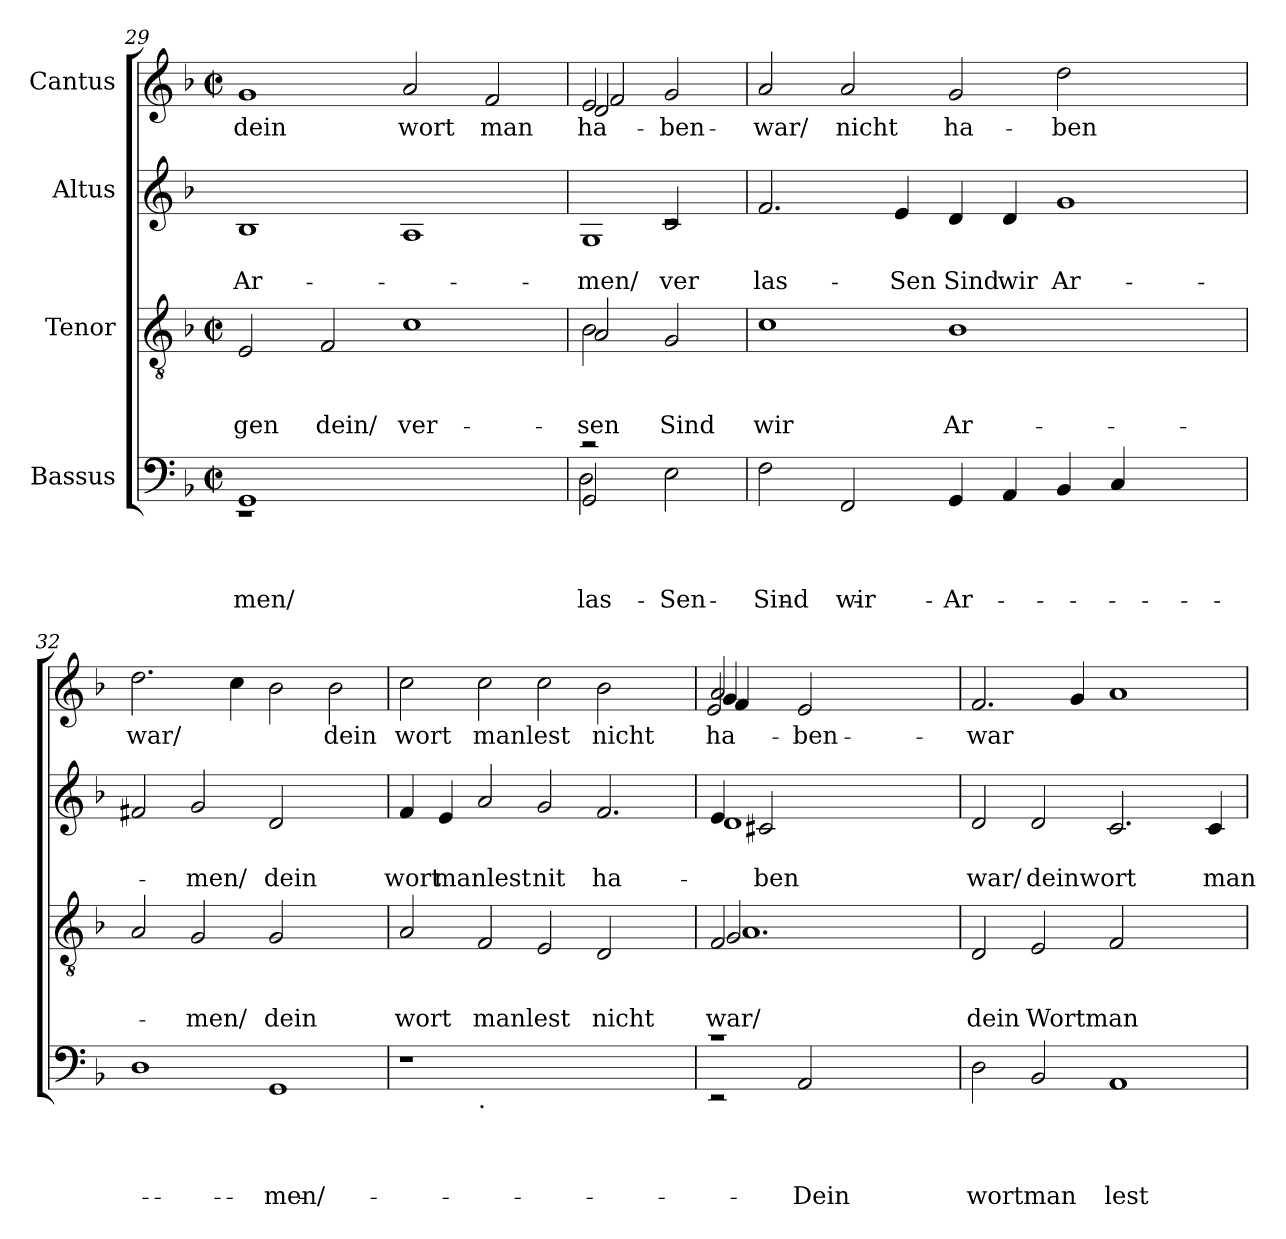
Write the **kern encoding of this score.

**kern	**text	**text	**text	**text	**kern	**text	**text	**text	**kern	**text	**text	**kern	**text
*part4	*part4	*part4	*part4	*part4	*part3	*part3	*part3	*part3	*part2	*part2	*part2	*part1	*part1
*staff4	*staff4	*staff4	*staff4	*staff4	*staff3	*staff3	*staff3	*staff3	*staff2	*staff2	*staff2	*staff1	*staff1
*I"Bassus	*	*	*	*	*I"Tenor	*	*	*	*I"Altus	*	*	*I"Cantus	*
*clefF4	*	*	*	*	*clefGv2	*	*	*	*clefG2	*	*	*clefG2	*
*k[b-]	*	*	*	*	*k[b-]	*	*	*	*k[b-]	*	*	*k[b-]	*
*F:	*	*	*	*	*F:	*	*	*	*F:	*	*	*F:	*
*M2/2	*	*	*	*	*M2/2	*	*	*	*	*	*	*M2/2	*
*met(c|)	*	*	*	*	*met(c|)	*	*	*	*	*	*	*met(c|)	*
=29	=29	=29	=29	=29	=29	=29	=29	=29	=29	=29	=29	=29	=29
*^	*	*	*	*	*	*	*	*	*	*	*	*	*
!	!LO:N:vis=1	!	!	!	!LO:LY:b	!	!	!	!LO:LY:b	!	!	!LO:LY:b	!	!LO:LY:b
1GG	0rEE	.	.	.	-men/	2E/	.	.	-gen	1B-	.	Ar-	1g	dein
!	!	!	!	!	!	!	!	!	!LO:LY:b	!	!	!	!	!
.	.	.	.	.	.	2F/	.	.	dein/	.	.	.	.	.
!	!	!	!	!	!	!	!	!	!LO:LY:b	!	!	!	!	!LO:LY:b
1ryy	.	.	.	.	.	1c	.	.	ver-	1A	.	.	2a/	wort
!	!	!	!	!	!	!	!	!	!	!	!	!	!	!LO:LY:b
.	.	.	.	.	.	.	.	.	.	.	.	.	2f/	man
=30	=30	=30	=30	=30	=30	=30	=30	=30	=30	=30	=30	=30	=30	=30
!	!	!	!	!	!LO:LY:b	!	!	!	!	!	!	!	!	!
*	*^	*	*	*	*	*	*	*	*	*	*	*	*	*
!	!	!	!	!	!	!LO:LY:b	!	!	!	!LO:LY:b	!	!	!	!	!
*	*	*	*	*	*	*	*^	*	*	*	*	*	*	*	*
!	!	!	!	!	!	!	!	!	!	!	!LO:LY:b:rj	!	!	!LO:LY:b	!	!LO:LY:b
*	*	*	*	*	*	*	*	*	*	*	*	*^	*	*	*^	*
*	*	*	*	*	*	*	*	*	*	*	*	*	*^	*	*	*	*	*
!	!	!	!	!	!	!	!	!	!	!	!	!	!	!	!	!	!	!	!LO:LY:b
*	*	*	*	*	*	*	*	*	*	*	*	*	*	*	*	*	*	*^	*
!	!	!	!	!	!	!	!	!	!	!	!	!	!	!	!	!	!	!	!	!LO:LY:b
2rc	2GG/	2D\	.	.	.	-las-	2B-\	2A/	.	.	-sen	1G	2ryy	2ryy	.	-men/	2e/	2d/	2f/	ha-
!	!	!	!	!	!	!LO:LY:b	!	!	!	!	!LO:LY:b	!	!	!	!	!LO:LY:b	!	!	!	!LO:LY:b:rj
2ryy	2ryy	2E\	.	.	.	-Sen	2ryy	2G/	.	.	Sind	.	2rc	2c/	.	ver-	2ryy	2ryy	2g/	-ben
=31	=31	=31	=31	=31	=31	=31	=31	=31	=31	=31	=31	=31	=31	=31	=31	=31	=31	=31	=31	=31
!	!	!	!	!	!	!LO:LY:b	!	!	!	!	!LO:LY:b	!	!	!	!	!LO:LY:b	!	!	!	!LO:LY:b
*v	*v	*v	*	*	*	*	*	*	*	*	*	*v	*v	*v	*	*	*v	*v	*v	*
*	*	*	*	*	*v	*v	*	*	*	*	*	*	*	*
2F\	.	.	.	Sind	1c	.	.	wir	2.f/	.	-las-	2a/	war/
!	!	!	!	!LO:LY:b	!	!	!	!	!	!	!	!	!LO:LY:b
2FF/	.	.	.	wir	.	.	.	.	.	.	.	2a/	nicht
!	!	!	!	!	!	!	!	!	!	!	!LO:LY:b	!	!
.	.	.	.	.	.	.	.	.	4e/	.	-Sen	.	.
!	!	!	!	!LO:LY:b	!	!	!	!LO:LY:b	!	!	!LO:LY:b	!	!LO:LY:b
4GG/	.	.	.	Ar-	1B-	.	.	Ar-	4d/	.	Sind	2g/	ha-
!	!	!	!	!	!	!	!	!	!	!	!LO:LY:b	!	!
4AA/	.	.	.	.	.	.	.	.	4d/	.	wir	.	.
!	!	!	!	!	!	!	!	!	!	!	!LO:LY:b	!	!LO:LY:b
4BB-/	.	.	.	.	.	.	.	.	1g	.	Ar-	2dd\	-ben
4C/	.	.	.	.	.	.	.	.	.	.	.	.	.
2ryy	.	.	.	.	2ryy	.	.	.	.	.	.	2ryy	.
=32	=32	=32	=32	=32	=32	=32	=32	=32	=32	=32	=32	=32	=32
!	!	!	!	!	!	!	!	!	!	!	!	!	!LO:LY:b
1D	.	.	.	.	2A/	.	.	.	2f#X/	.	.	2.dd\	war/
!	!	!	!	!	!	!	!	!LO:LY:b	!	!	!LO:LY:b	!	!
.	.	.	.	.	2G/	.	.	-men/	2g/	.	-men/	.	.
.	.	.	.	.	.	.	.	.	.	.	.	4cc\	.
!	!	!	!	!LO:LY:b	!	!	!	!LO:LY:b	!	!	!LO:LY:b	!	!
1GG	.	.	.	-men/	2G/	.	.	dein	2d/	.	dein	2b-\	.
!	!	!	!	!	!	!	!	!	!	!	!	!	!LO:LY:b
.	.	.	.	.	2ryy	.	.	.	2ryy	.	.	2b-\	dein
!!LO:LB:g=z
=33	=33	=33	=33	=33	=33	=33	=33	=33	=33	=33	=33	=33	=33
!	!	!	!	!	!	!	!	!LO:LY:b	!	!	!LO:LY:b	!	!LO:LY:b
*^	*	*	*	*	*	*	*	*	*	*	*	*	*
1r	2ryy	.	.	.	.	2A/	.	.	wort	4f/	.	wort	2cc\	wort
!	!	!	!	!	!	!	!	!	!	!	!	!LO:LY:b	!	!
.	.	.	.	.	.	.	.	.	.	4e/	.	manlest	.	.
!	!LO:TX:b:t=.	!	!	!	!	!	!	!	!	!	!	!	!	!
!	!	!	!	!	!	!	!	!	!LO:LY:b	!	!	!	!	!LO:LY:b
.	1..ryy	.	.	.	.	2F/	.	.	manlest	2a/	.	.	2cc\	manlest
!	!	!	!	!	!	!	!	!	!	!	!	!LO:LY:b	!	!
1ryy	.	.	.	.	.	2E/	.	.	.	2g/	.	nit	2cc\	.
!	!	!	!	!	!	!	!	!	!LO:LY:b	!	!	!LO:LY:b	!	!LO:LY:b
.	.	.	.	.	.	2D/	.	.	nicht	2.f/	.	ha-	2b-\	nicht
4ryy	.	.	.	.	.	4ryy	.	.	.	.	.	.	4ryy	.
=34	=34	=34	=34	=34	=34	=34	=34	=34	=34	=34	=34	=34	=34	=34
!	!	!	!	!	!	!	!	!	!LO:LY:b	!	!	!	!	!
*	*	*	*	*	*	*^	*	*	*	*	*	*	*	*
!	!	!	!	!	!	!	!	!	!	!LO:LY:b	!	!	!	!	!
*	*	*	*	*	*	*	*^	*	*	*	*	*	*	*	*
!	!	!	!	!	!	!	!	!	!	!	!LO:LY:b	!	!	!	!	!LO:LY:b
*	*	*	*	*	*	*	*	*	*	*	*	*^	*	*	*^	*
*	*	*	*	*	*	*	*	*	*	*	*	*	*	*	*	*	*^	*
*	*	*	*	*	*	*	*	*	*	*	*	*	*	*	*	*	*	*^	*
1rc	2rEE	.	.	.	.	2F/	2G/	1.A	.	.	war/	4e/	1d	.	.	2a/	4g/	4f/	2e/	ha-
!	!	!	!	!	!	!	!	!	!	!	!	!	!	!	!LO:LY:b	!	!	!	!	!
.	.	.	.	.	.	.	.	.	.	.	.	2c#X/	.	.	-ben	.	2ryy	2ryy	.	.
!	!	!	!	!	!LO:LY:b	!	!	!	!	!	!	!	!	!	!	!	!	!	!	!LO:LY:b
.	2AA/	.	.	.	Dein	1ryy	1ryy	.	.	.	.	.	.	.	.	2ryy	.	.	2e/	-ben
.	.	.	.	.	.	.	.	.	.	.	.	2ryy	.	.	.	.	2.ryy	2.ryy	.	.
2ryy	2ryy	.	.	.	.	.	.	.	.	.	.	.	2ryy	.	.	2ryy	.	.	2ryy	.
.	.	.	.	.	.	.	.	.	.	.	.	4ryy	.	.	.	.	.	.	.	.
*v	*v	*	*	*	*	*	*	*	*	*	*	*v	*v	*	*	*v	*v	*v	*v	*
*	*	*	*	*	*v	*v	*v	*	*	*	*	*	*	*	*
=35	=35	=35	=35	=35	=35	=35	=35	=35	=35	=35	=35	=35	=35
!	!	!	!	!LO:LY:b	!	!	!	!LO:LY:b	!	!	!LO:LY:b	!	!LO:LY:b
2D\	.	.	.	wortman	2D/	.	.	dein	2d/	.	war/	2.f/	war
!	!	!	!	!	!	!	!	!LO:LY:b	!	!	!LO:LY:b	!	!
2BB-/	.	.	.	.	2E/	.	.	Wortman	2d/	.	deinwort	.	.
.	.	.	.	.	.	.	.	.	.	.	.	4g/	.
!	!	!	!	!LO:LY:b	!	!	!	!	!	!	!	!	!
1AA	.	.	.	lest	2F/	.	.	.	2.c/	.	.	1a	.
.	.	.	.	.	2ryy	.	.	.	.	.	.	.	.
!	!	!	!	!	!	!	!	!	!	!	!LO:LY:b	!	!
.	.	.	.	.	.	.	.	.	4c/	.	man	.	.
=	=	=	=	=	=	=	=	=	=	=	=	=	=
*-	*-	*-	*-	*-	*-	*-	*-	*-	*-	*-	*-	*-	*-
